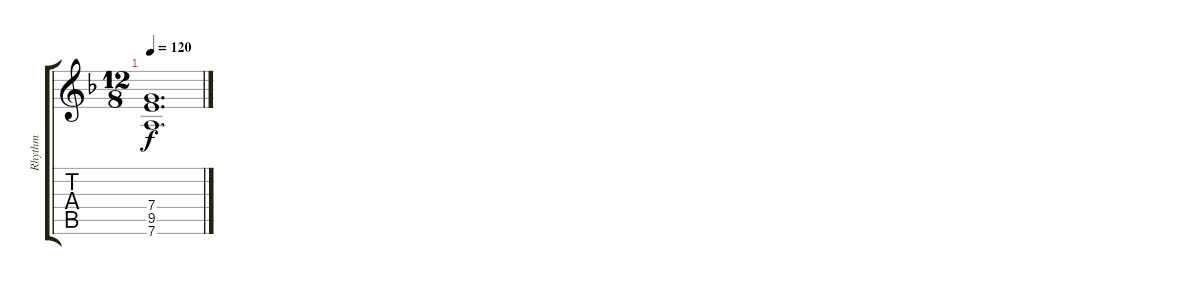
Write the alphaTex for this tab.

\track ("Rhythm" "Rhythm") {instrument overdrivenguitar}
\staff {score tabs}
\tuning (D4 A3 F3 C3 G2 D2) {hide}
\ts (12 8)
\tempo 120
\clef g2
\ks dminor
(7.4{t} 9.5{t} 7.6{t}).1{d dy f volume 0}
